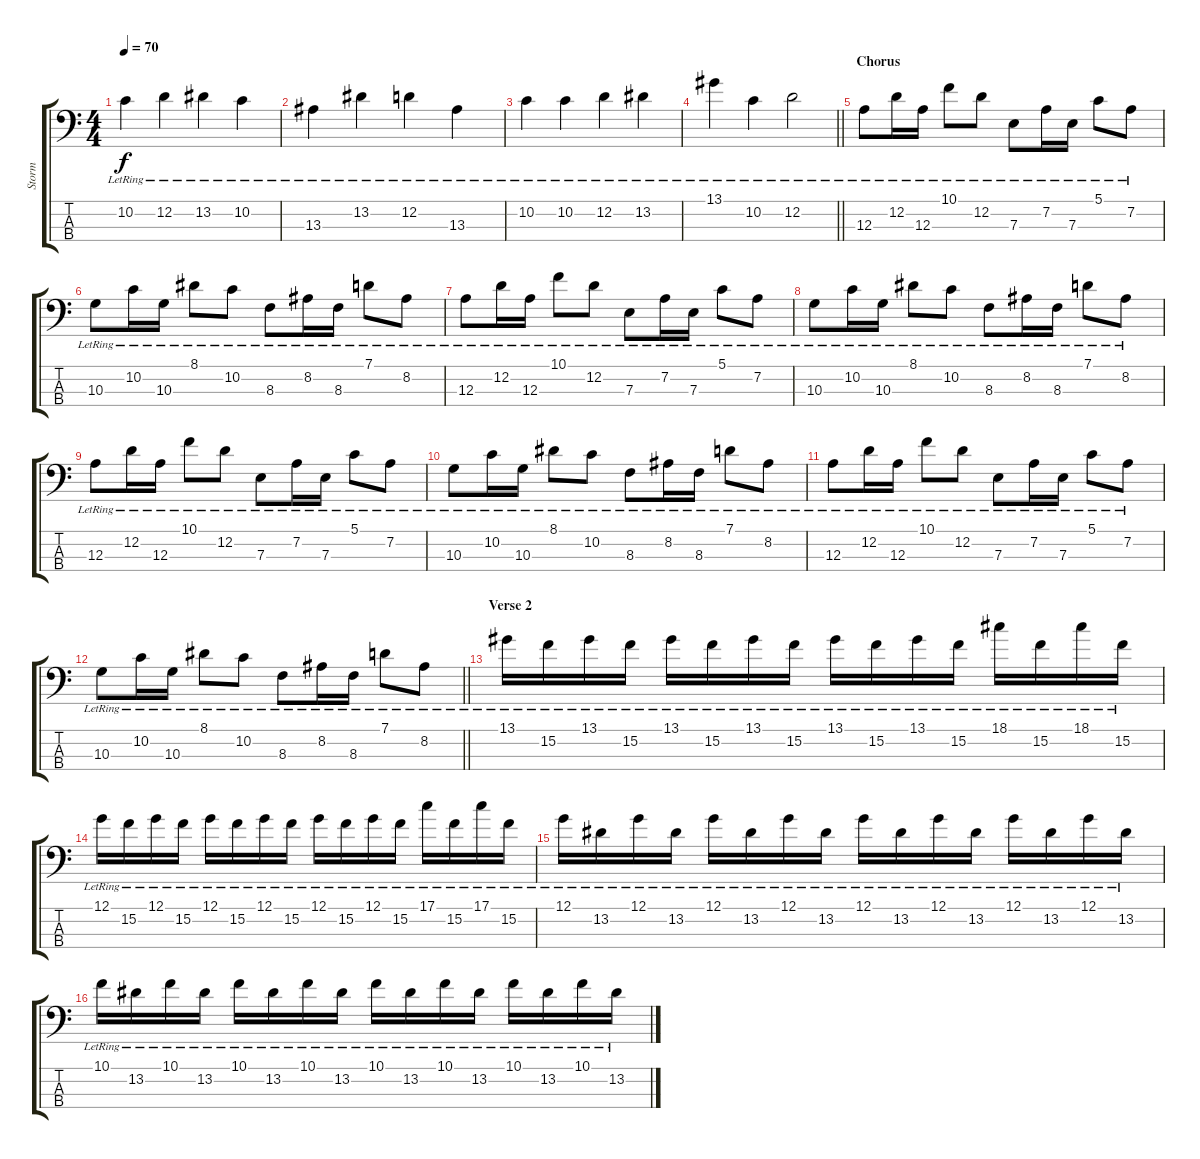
\track ("Storm" "Storm") {instrument electricbasspick}
\staff {score tabs}
\tuning (G2 D2 A1 E1) {hide}
\ts (4 4)
\tempo 70
\clef f4
\ks c
10.2{lr}.4{dy f} 12.2{lr}.4 13.2{lr}.4 10.2{lr}.4 |
13.3{lr}.4 13.2{lr}.4 12.2{lr}.4 13.3{lr}.4 |
10.2{lr}.4 10.2{lr}.4 12.2{lr}.4 13.2{lr}.4 |
\barLineRight lightlight
13.1{lr}.4 10.2{lr}.4 12.2{lr}.2 |
\section ("" "Chorus")
12.3{lr}.8 12.2{lr}.16 12.3{lr}.16 10.1{lr}.8 12.2{lr}.8 7.3{lr}.8 7.2{lr}.16 7.3{lr}.16 5.1{lr}.8 7.2{lr}.8 |
10.3{lr}.8 10.2{lr}.16 10.3{lr}.16 8.1{lr}.8 10.2{lr}.8 8.3{lr}.8 8.2{lr}.16 8.3{lr}.16 7.1{lr}.8 8.2{lr}.8 |
12.3{lr}.8 12.2{lr}.16 12.3{lr}.16 10.1{lr}.8 12.2{lr}.8 7.3{lr}.8 7.2{lr}.16 7.3{lr}.16 5.1{lr}.8 7.2{lr}.8 |
10.3{lr}.8 10.2{lr}.16 10.3{lr}.16 8.1{lr}.8 10.2{lr}.8 8.3{lr}.8 8.2{lr}.16 8.3{lr}.16 7.1{lr}.8 8.2{lr}.8 |
12.3{lr}.8 12.2{lr}.16 12.3{lr}.16 10.1{lr}.8 12.2{lr}.8 7.3{lr}.8 7.2{lr}.16 7.3{lr}.16 5.1{lr}.8 7.2{lr}.8 |
10.3{lr}.8 10.2{lr}.16 10.3{lr}.16 8.1{lr}.8 10.2{lr}.8 8.3{lr}.8 8.2{lr}.16 8.3{lr}.16 7.1{lr}.8 8.2{lr}.8 |
12.3{lr}.8 12.2{lr}.16 12.3{lr}.16 10.1{lr}.8 12.2{lr}.8 7.3{lr}.8 7.2{lr}.16 7.3{lr}.16 5.1{lr}.8 7.2{lr}.8 |
\barLineRight lightlight
10.3{lr}.8 10.2{lr}.16 10.3{lr}.16 8.1{lr}.8 10.2{lr}.8 8.3{lr}.8 8.2{lr}.16 8.3{lr}.16 7.1{lr}.8 8.2{lr}.8 |
\section ("" "Verse 2")
13.1{lr}.16 15.2{lr}.16 13.1{lr}.16 15.2{lr}.16 13.1{lr}.16 15.2{lr}.16 13.1{lr}.16 15.2{lr}.16 13.1{lr}.16 15.2{lr}.16 13.1{lr}.16 15.2{lr}.16 18.1{lr}.16 15.2{lr}.16 18.1{lr}.16 15.2{lr}.16 |
12.1{lr}.16 15.2{lr}.16 12.1{lr}.16 15.2{lr}.16 12.1{lr}.16 15.2{lr}.16 12.1{lr}.16 15.2{lr}.16 12.1{lr}.16 15.2{lr}.16 12.1{lr}.16 15.2{lr}.16 17.1{lr}.16 15.2{lr}.16 17.1{lr}.16 15.2{lr}.16 |
12.1{lr}.16 13.2{lr}.16 12.1{lr}.16 13.2{lr}.16 12.1{lr}.16 13.2{lr}.16 12.1{lr}.16 13.2{lr}.16 12.1{lr}.16 13.2{lr}.16 12.1{lr}.16 13.2{lr}.16 12.1{lr}.16 13.2{lr}.16 12.1{lr}.16 13.2{lr}.16 |
10.1{lr}.16 13.2{lr}.16 10.1{lr}.16 13.2{lr}.16 10.1{lr}.16 13.2{lr}.16 10.1{lr}.16 13.2{lr}.16 10.1{lr}.16 13.2{lr}.16 10.1{lr}.16 13.2{lr}.16 10.1{lr}.16 13.2{lr}.16 10.1{lr}.16 13.2{lr}.16
